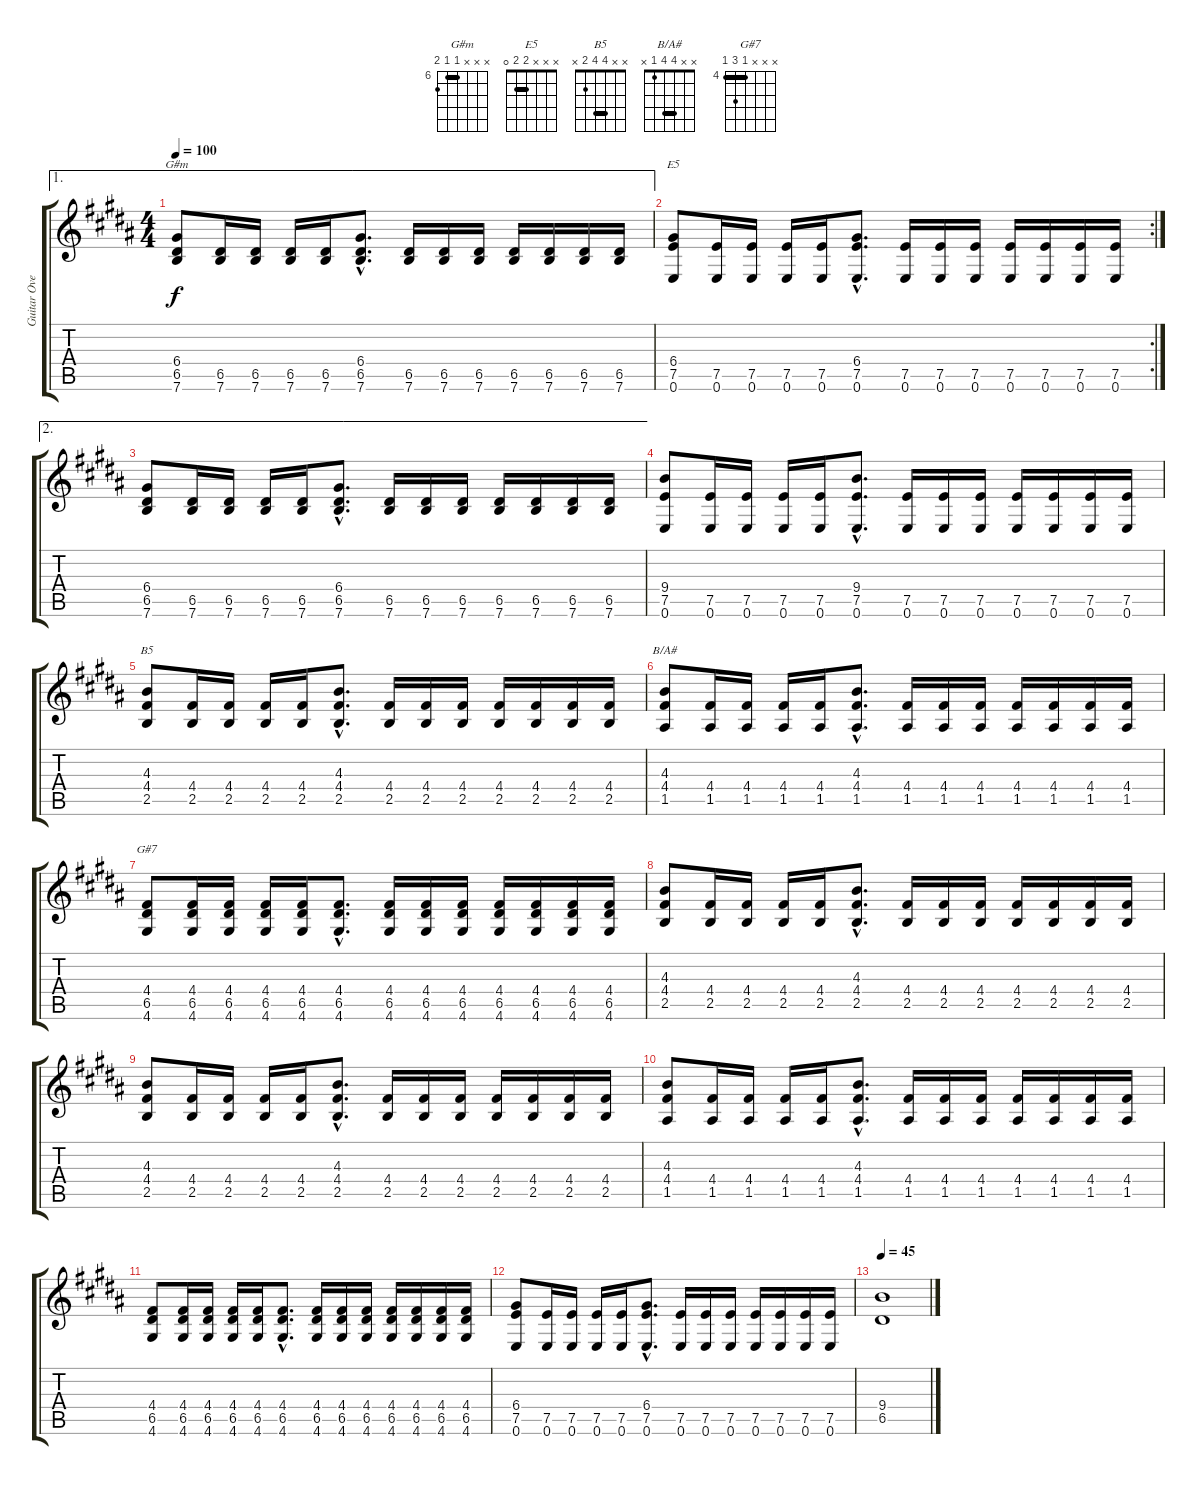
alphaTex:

\track ("Guitar Overdub" "Guitar Ove") {instrument distortionguitar}
\staff {score tabs}
\tuning (E4 B3 G3 D3 A2 E2) {hide}
\chord ("G#m" x x x 6 6 7) {firstfret 6 barre 6}
\chord ("E5" x x x 2 2 0) {barre 2}
\chord ("B5" x x 4 4 2 x) {barre 4}
\chord ("B/A#" x x 4 4 1 x) {barre 4}
\chord ("G#7" x x x 4 6 4) {firstfret 4 barre 4}
\ae 1
\ts (4 4)
\tempo 100
\clef g2
\ks b
(6.4 6.5 7.6).8{ch "G#m" dy f} (6.5 7.6).16 (6.5 7.6).16 (6.5 7.6).16 (6.5 7.6).16 (6.4{hac} 6.5{hac} 7.6{hac}).8{d} (6.5 7.6).16 (6.5 7.6).16 (6.5 7.6).16 (6.5 7.6).16 (6.5 7.6).16 (6.5 7.6).16 (6.5 7.6).16 |
\rc 2
(6.4 7.5 0.6).8{ch "E5"} (7.5 0.6).16 (7.5 0.6).16 (7.5 0.6).16 (7.5 0.6).16 (6.4{hac} 7.5{hac} 0.6{hac}).8{d} (7.5 0.6).16 (7.5 0.6).16 (7.5 0.6).16 (7.5 0.6).16 (7.5 0.6).16 (7.5 0.6).16 (7.5 0.6).16 |
\ae 2
(6.4 6.5 7.6).8 (6.5 7.6).16 (6.5 7.6).16 (6.5 7.6).16 (6.5 7.6).16 (6.4{hac} 6.5{hac} 7.6{hac}).8{d} (6.5 7.6).16 (6.5 7.6).16 (6.5 7.6).16 (6.5 7.6).16 (6.5 7.6).16 (6.5 7.6).16 (6.5 7.6).16 |
(9.4 7.5 0.6).8 (7.5 0.6).16 (7.5 0.6).16 (7.5 0.6).16 (7.5 0.6).16 (9.4{hac} 7.5{hac} 0.6{hac}).8{d} (7.5 0.6).16 (7.5 0.6).16 (7.5 0.6).16 (7.5 0.6).16 (7.5 0.6).16 (7.5 0.6).16 (7.5 0.6).16 |
(4.3 4.4 2.5).8{ch "B5"} (4.4 2.5).16 (4.4 2.5).16 (4.4 2.5).16 (4.4 2.5).16 (4.3{hac} 4.4{hac} 2.5{hac}).8{d} (4.4 2.5).16 (4.4 2.5).16 (4.4 2.5).16 (4.4 2.5).16 (4.4 2.5).16 (4.4 2.5).16 (4.4 2.5).16 |
(4.3 4.4 1.5).8{ch "B/A#"} (4.4 1.5).16 (4.4 1.5).16 (4.4 1.5).16 (4.4 1.5).16 (4.3{hac} 4.4{hac} 1.5{hac}).8{d} (4.4 1.5).16 (4.4 1.5).16 (4.4 1.5).16 (4.4 1.5).16 (4.4 1.5).16 (4.4 1.5).16 (4.4 1.5).16 |
(4.4 6.5 4.6).8{ch "G#7"} (4.4 6.5 4.6).16 (4.4 6.5 4.6).16 (4.4 6.5 4.6).16 (4.4 6.5 4.6).16 (4.4{hac} 6.5{hac} 4.6{hac}).8{d} (4.4 6.5 4.6).16 (4.4 6.5 4.6).16 (4.4 6.5 4.6).16 (4.4 6.5 4.6).16 (4.4 6.5 4.6).16 (4.4 6.5 4.6).16 (4.4 6.5 4.6).16 |
(4.3 4.4 2.5).8 (4.4 2.5).16 (4.4 2.5).16 (4.4 2.5).16 (4.4 2.5).16 (4.3{hac} 4.4{hac} 2.5{hac}).8{d} (4.4 2.5).16 (4.4 2.5).16 (4.4 2.5).16 (4.4 2.5).16 (4.4 2.5).16 (4.4 2.5).16 (4.4 2.5).16 |
(4.3 4.4 2.5).8 (4.4 2.5).16 (4.4 2.5).16 (4.4 2.5).16 (4.4 2.5).16 (4.3{hac} 4.4{hac} 2.5{hac}).8{d} (4.4 2.5).16 (4.4 2.5).16 (4.4 2.5).16 (4.4 2.5).16 (4.4 2.5).16 (4.4 2.5).16 (4.4 2.5).16 |
(4.3 4.4 1.5).8 (4.4 1.5).16 (4.4 1.5).16 (4.4 1.5).16 (4.4 1.5).16 (4.3{hac} 4.4{hac} 1.5{hac}).8{d} (4.4 1.5).16 (4.4 1.5).16 (4.4 1.5).16 (4.4 1.5).16 (4.4 1.5).16 (4.4 1.5).16 (4.4 1.5).16 |
(4.4 6.5 4.6).8 (4.4 6.5 4.6).16 (4.4 6.5 4.6).16 (4.4 6.5 4.6).16 (4.4 6.5 4.6).16 (4.4{hac} 6.5{hac} 4.6{hac}).8{d} (4.4 6.5 4.6).16 (4.4 6.5 4.6).16 (4.4 6.5 4.6).16 (4.4 6.5 4.6).16 (4.4 6.5 4.6).16 (4.4 6.5 4.6).16 (4.4 6.5 4.6).16 |
(6.4 7.5 0.6).8 (7.5 0.6).16 (7.5 0.6).16 (7.5 0.6).16 (7.5 0.6).16 (6.4{hac} 7.5{hac} 0.6{hac}).8{d} (7.5 0.6).16 (7.5 0.6).16 (7.5 0.6).16 (7.5 0.6).16 (7.5 0.6).16 (7.5 0.6).16 (7.5 0.6).16 |
\tempo 45
(9.4 6.5).1
